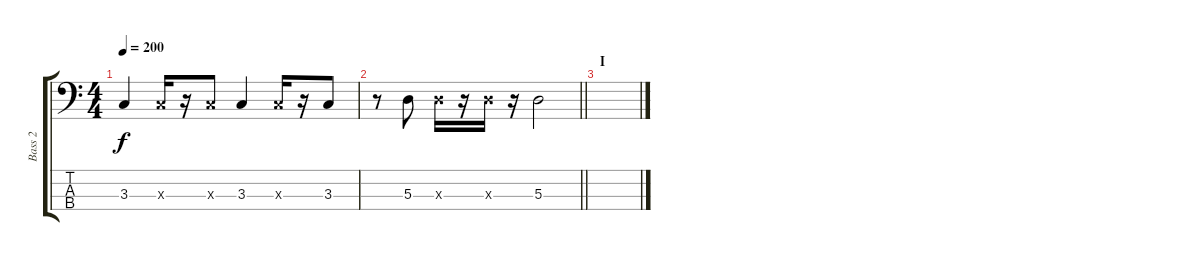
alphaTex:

\track ("Bass 2" "Bass 2") {instrument electricbassfinger}
\staff {score tabs}
\tuning (G2 D2 A1 E1) {hide}
\ts (4 4)
\tempo 200
\clef f4
\ks c
3.3.4{dy f} 3.3{x}.16 r.16 3.3{x}.8 3.3.4 3.3{x}.16 r.16 3.3.8 |
\barLineRight lightlight
r.8 5.3.8 5.3{x}.16 r.16 5.3{x}.16 r.16 5.3.2 |
\section ("" "I")
